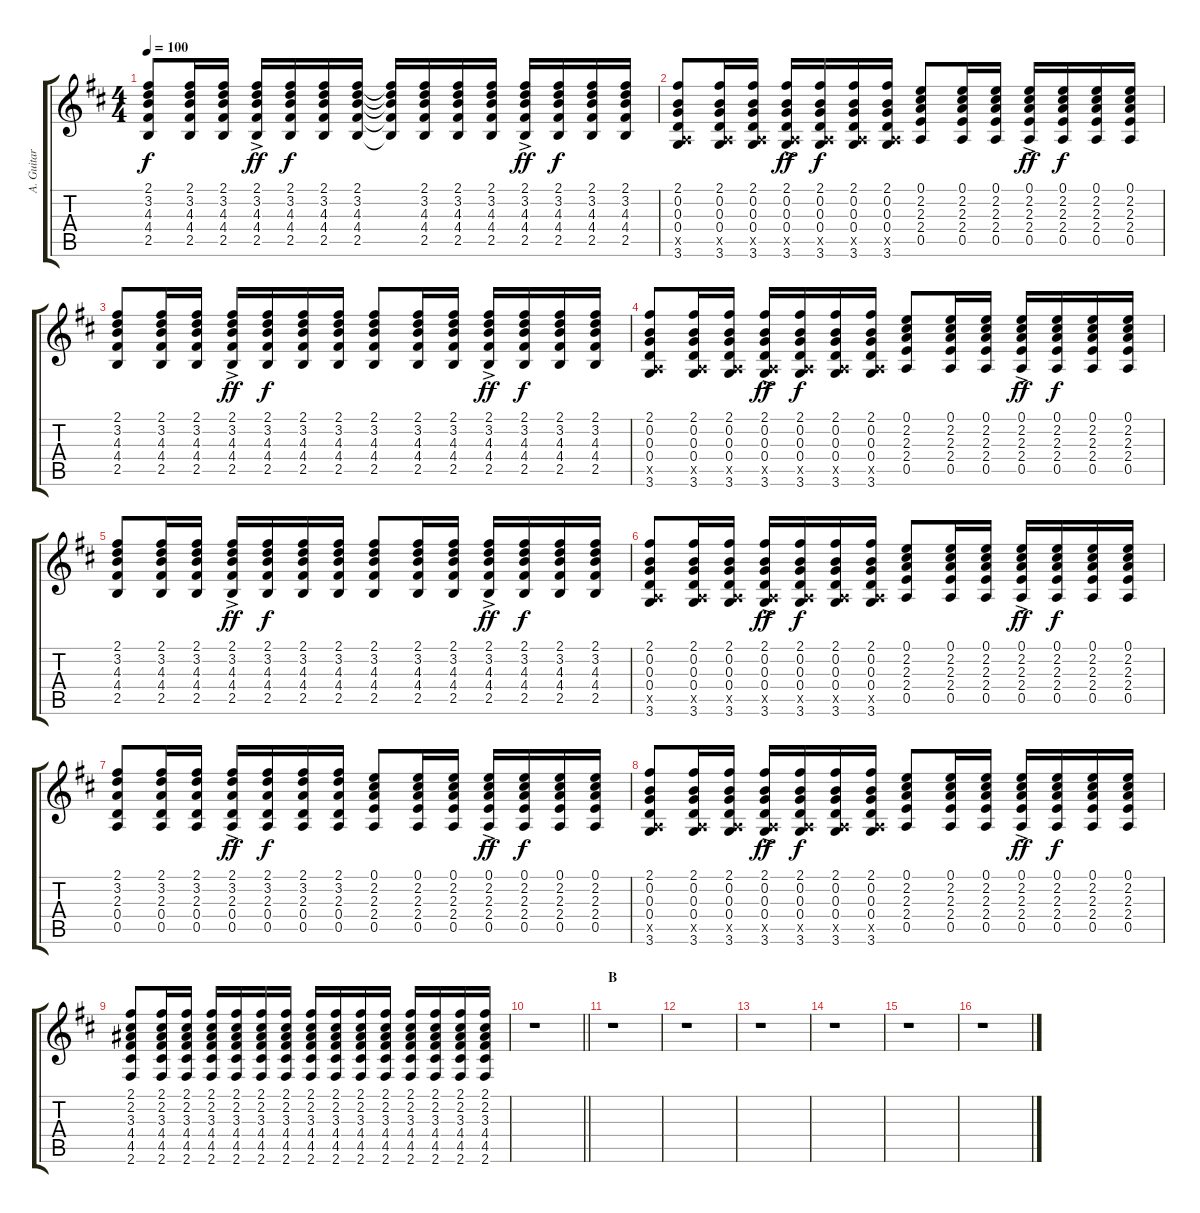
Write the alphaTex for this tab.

\track ("A. Guitar" "A. Guitar") {instrument acousticguitarsteel}
\staff {score tabs}
\tuning (E4 B3 G3 D3 A2 E2) {hide}
\ts (4 4)
\tempo 100
\clef g2
\ks d
(2.1 3.2 4.3 4.4 2.5).8{dy f} (2.1 3.2 4.3 4.4 2.5).16 (2.1 3.2 4.3 4.4 2.5).16 (2.1{ac} 3.2{ac} 4.3{ac} 4.4{ac} 2.5{ac}).16{dy ff} (2.1 3.2 4.3 4.4 2.5).16{dy f} (2.1 3.2 4.3 4.4 2.5).16 (2.1 3.2 4.3 4.4 2.5).16 (2.1{t} 3.2{t} 4.3{t} 4.4{t} 2.5{t}).16 (2.1 3.2 4.3 4.4 2.5).16 (2.1 3.2 4.3 4.4 2.5).16 (2.1 3.2 4.3 4.4 2.5).16 (2.1{ac} 3.2{ac} 4.3{ac} 4.4{ac} 2.5{ac}).16{dy ff} (2.1 3.2 4.3 4.4 2.5).16{dy f} (2.1 3.2 4.3 4.4 2.5).16 (2.1 3.2 4.3 4.4 2.5).16 |
(2.1 0.2 0.3 0.4 0.5{x} 3.6).8 (2.1 0.2 0.3 0.4 0.5{x} 3.6).16 (2.1 0.2 0.3 0.4 0.5{x} 3.6).16 (2.1{ac} 0.2{ac} 0.3{ac} 0.4{ac} 0.5{ac x} 3.6{ac}).16{dy ff} (2.1 0.2 0.3 0.4 0.5{x} 3.6).16{dy f} (2.1 0.2 0.3 0.4 0.5{x} 3.6).16 (2.1 0.2 0.3 0.4 0.5{x} 3.6).16 (0.1 2.2 2.3 2.4 0.5).8 (0.1 2.2 2.3 2.4 0.5).16 (0.1 2.2 2.3 2.4 0.5).16 (0.1{ac} 2.2{ac} 2.3{ac} 2.4{ac} 0.5{ac}).16{dy ff} (0.1 2.2 2.3 2.4 0.5).16{dy f} (0.1 2.2 2.3 2.4 0.5).16 (0.1 2.2 2.3 2.4 0.5).16 |
(2.1 3.2 4.3 4.4 2.5).8 (2.1 3.2 4.3 4.4 2.5).16 (2.1 3.2 4.3 4.4 2.5).16 (2.1{ac} 3.2{ac} 4.3{ac} 4.4{ac} 2.5{ac}).16{dy ff} (2.1 3.2 4.3 4.4 2.5).16{dy f} (2.1 3.2 4.3 4.4 2.5).16 (2.1 3.2 4.3 4.4 2.5).16 (2.1 3.2 4.3 4.4 2.5).8 (2.1 3.2 4.3 4.4 2.5).16 (2.1 3.2 4.3 4.4 2.5).16 (2.1{ac} 3.2{ac} 4.3{ac} 4.4{ac} 2.5{ac}).16{dy ff} (2.1 3.2 4.3 4.4 2.5).16{dy f} (2.1 3.2 4.3 4.4 2.5).16 (2.1 3.2 4.3 4.4 2.5).16 |
(2.1 0.2 0.3 0.4 0.5{x} 3.6).8 (2.1 0.2 0.3 0.4 0.5{x} 3.6).16 (2.1 0.2 0.3 0.4 0.5{x} 3.6).16 (2.1{ac} 0.2{ac} 0.3{ac} 0.4{ac} 0.5{ac x} 3.6{ac}).16{dy ff} (2.1 0.2 0.3 0.4 0.5{x} 3.6).16{dy f} (2.1 0.2 0.3 0.4 0.5{x} 3.6).16 (2.1 0.2 0.3 0.4 0.5{x} 3.6).16 (0.1 2.2 2.3 2.4 0.5).8 (0.1 2.2 2.3 2.4 0.5).16 (0.1 2.2 2.3 2.4 0.5).16 (0.1{ac} 2.2{ac} 2.3{ac} 2.4{ac} 0.5{ac}).16{dy ff} (0.1 2.2 2.3 2.4 0.5).16{dy f} (0.1 2.2 2.3 2.4 0.5).16 (0.1 2.2 2.3 2.4 0.5).16 |
(2.1 3.2 4.3 4.4 2.5).8 (2.1 3.2 4.3 4.4 2.5).16 (2.1 3.2 4.3 4.4 2.5).16 (2.1{ac} 3.2{ac} 4.3{ac} 4.4{ac} 2.5{ac}).16{dy ff} (2.1 3.2 4.3 4.4 2.5).16{dy f} (2.1 3.2 4.3 4.4 2.5).16 (2.1 3.2 4.3 4.4 2.5).16 (2.1 3.2 4.3 4.4 2.5).8 (2.1 3.2 4.3 4.4 2.5).16 (2.1 3.2 4.3 4.4 2.5).16 (2.1{ac} 3.2{ac} 4.3{ac} 4.4{ac} 2.5{ac}).16{dy ff} (2.1 3.2 4.3 4.4 2.5).16{dy f} (2.1 3.2 4.3 4.4 2.5).16 (2.1 3.2 4.3 4.4 2.5).16 |
(2.1 0.2 0.3 0.4 0.5{x} 3.6).8 (2.1 0.2 0.3 0.4 0.5{x} 3.6).16 (2.1 0.2 0.3 0.4 0.5{x} 3.6).16 (2.1{ac} 0.2{ac} 0.3{ac} 0.4{ac} 0.5{ac x} 3.6{ac}).16{dy ff} (2.1 0.2 0.3 0.4 0.5{x} 3.6).16{dy f} (2.1 0.2 0.3 0.4 0.5{x} 3.6).16 (2.1 0.2 0.3 0.4 0.5{x} 3.6).16 (0.1 2.2 2.3 2.4 0.5).8 (0.1 2.2 2.3 2.4 0.5).16 (0.1 2.2 2.3 2.4 0.5).16 (0.1{ac} 2.2{ac} 2.3{ac} 2.4{ac} 0.5{ac}).16{dy ff} (0.1 2.2 2.3 2.4 0.5).16{dy f} (0.1 2.2 2.3 2.4 0.5).16 (0.1 2.2 2.3 2.4 0.5).16 |
(2.1 3.2 2.3 0.4 0.5).8 (2.1 3.2 2.3 0.4 0.5).16 (2.1 3.2 2.3 0.4 0.5).16 (2.1{ac} 3.2{ac} 2.3{ac} 0.4{ac} 0.5{ac}).16{dy ff} (2.1 3.2 2.3 0.4 0.5).16{dy f} (2.1 3.2 2.3 0.4 0.5).16 (2.1 3.2 2.3 0.4 0.5).16 (0.1 2.2 2.3 2.4 0.5).8 (0.1 2.2 2.3 2.4 0.5).16 (0.1 2.2 2.3 2.4 0.5).16 (0.1{ac} 2.2{ac} 2.3{ac} 2.4{ac} 0.5{ac}).16{dy ff} (0.1 2.2 2.3 2.4 0.5).16{dy f} (0.1 2.2 2.3 2.4 0.5).16 (0.1 2.2 2.3 2.4 0.5).16 |
(2.1 0.2 0.3 0.4 0.5{x} 3.6).8 (2.1 0.2 0.3 0.4 0.5{x} 3.6).16 (2.1 0.2 0.3 0.4 0.5{x} 3.6).16 (2.1{ac} 0.2{ac} 0.3{ac} 0.4{ac} 0.5{ac x} 3.6{ac}).16{dy ff} (2.1 0.2 0.3 0.4 0.5{x} 3.6).16{dy f} (2.1 0.2 0.3 0.4 0.5{x} 3.6).16 (2.1 0.2 0.3 0.4 0.5{x} 3.6).16 (0.1 2.2 2.3 2.4 0.5).8 (0.1 2.2 2.3 2.4 0.5).16 (0.1 2.2 2.3 2.4 0.5).16 (0.1{ac} 2.2{ac} 2.3{ac} 2.4{ac} 0.5{ac}).16{dy ff} (0.1 2.2 2.3 2.4 0.5).16{dy f} (0.1 2.2 2.3 2.4 0.5).16 (0.1 2.2 2.3 2.4 0.5).16 |
(2.1 2.2 3.3 4.4 4.5 2.6).8 (2.1 2.2 3.3 4.4 4.5 2.6).16 (2.1 2.2 3.3 4.4 4.5 2.6).16 (2.1 2.2 3.3 4.4 4.5 2.6).16 (2.1 2.2 3.3 4.4 4.5 2.6).16 (2.1 2.2 3.3 4.4 4.5 2.6).16 (2.1 2.2 3.3 4.4 4.5 2.6).16 (2.1 2.2 3.3 4.4 4.5 2.6).16 (2.1 2.2 3.3 4.4 4.5 2.6).16 (2.1 2.2 3.3 4.4 4.5 2.6).16 (2.1 2.2 3.3 4.4 4.5 2.6).16 (2.1 2.2 3.3 4.4 4.5 2.6).16 (2.1 2.2 3.3 4.4 4.5 2.6).16 (2.1 2.2 3.3 4.4 4.5 2.6).16 (2.1 2.2 3.3 4.4 4.5 2.6).16 |
\barLineRight lightlight
r.1 |
\section ("" "B")
r.1 |
r.1 |
r.1 |
r.1 |
r.1 |
r.1
